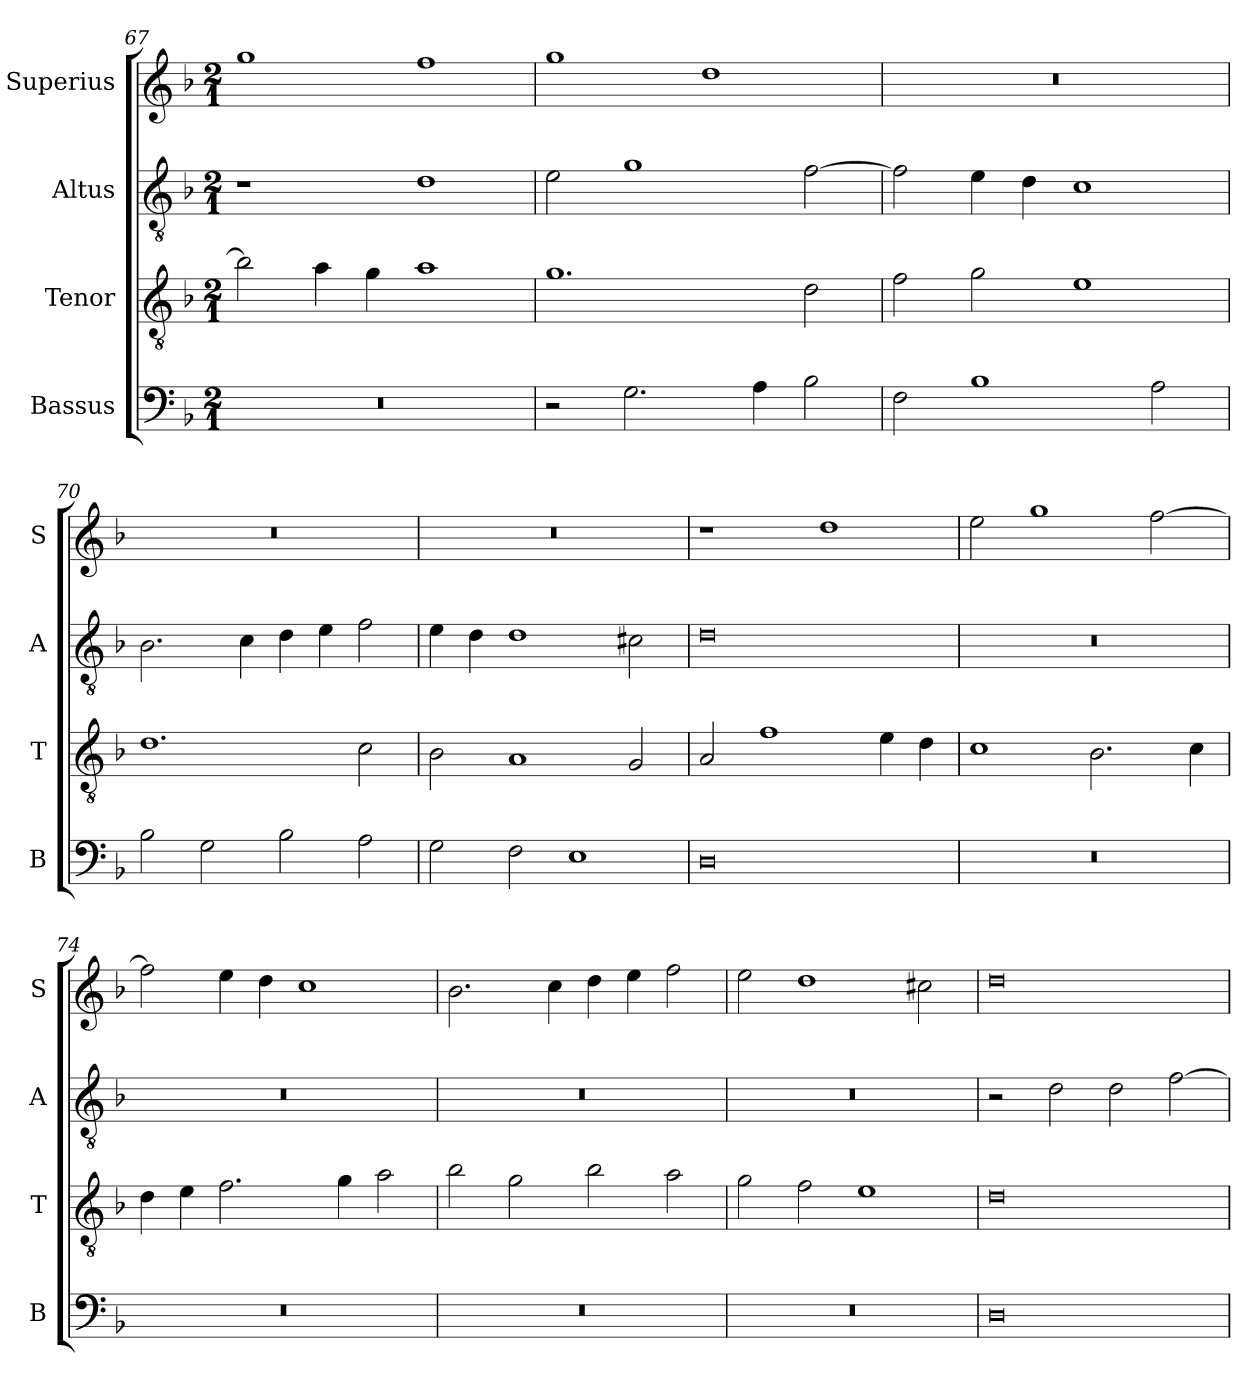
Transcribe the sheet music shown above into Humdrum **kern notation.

**kern	**kern	**kern	**kern
*part4	*part3	*part2	*part1
*staff4	*staff3	*staff2	*staff1
*I"Bassus	*I"Tenor	*I"Altus	*I"Superius
*I'B	*I'T	*I'A	*I'S
*clefF4	*clefGv2	*clefGv2	*clefG2
*k[b-]	*k[b-]	*k[b-]	*k[b-]
*M2/1	*M2/1	*M2/1	*M2/1
=67	=67	=67	=67
0r	2b-\]	1r	1gg
.	4a\	.	.
.	4g\	.	.
.	1a	1d	1ff
=68	=68	=68	=68
2r	1.g	2e\	1gg
2.G\	.	1g	.
.	.	.	1dd
4A\	.	.	.
2B-\	2d\	[2f\	.
=69	=69	=69	=69
2F\	2f\	2f\]	0r
1B-	2g\	4e\	.
.	.	4d\	.
.	1e	1c	.
2A\	.	.	.
=70	=70	=70	=70
2B-\	1.d	2.B-\	0r
2G\	.	.	.
.	.	4c\	.
2B-\	.	4d\	.
.	.	4e\	.
2A\	2c\	2f\	.
=71	=71	=71	=71
2G\	2B-\	4e\	0r
.	.	4d\	.
2F\	1A	1d	.
1E	.	.	.
.	2G/	2c#X\	.
=72	=72	=72	=72
0D	2A/	0d	1r
.	1f	.	.
.	.	.	1dd
.	4e\	.	.
.	4d\	.	.
=73	=73	=73	=73
0r	1c	0r	2ee\
.	.	.	1gg
.	2.B-\	.	.
.	.	.	[2ff\
.	4c\	.	.
=74	=74	=74	=74
0r	4d\	0r	2ff\]
.	4e\	.	.
.	2.f\	.	4ee\
.	.	.	4dd\
.	.	.	1cc
.	4g\	.	.
.	2a\	.	.
=75	=75	=75	=75
0r	2b-\	0r	2.b-\
.	2g\	.	.
.	.	.	4cc\
.	2b-\	.	4dd\
.	.	.	4ee\
.	2a\	.	2ff\
=76	=76	=76	=76
0r	2g\	0r	2ee\
.	2f\	.	1dd
.	1e	.	.
.	.	.	2cc#X\
=77	=77	=77	=77
0D	0d	2r	0dd
.	.	2d\	.
.	.	2d\	.
.	.	[2f\	.
=	=	=	=
*-	*-	*-	*-
